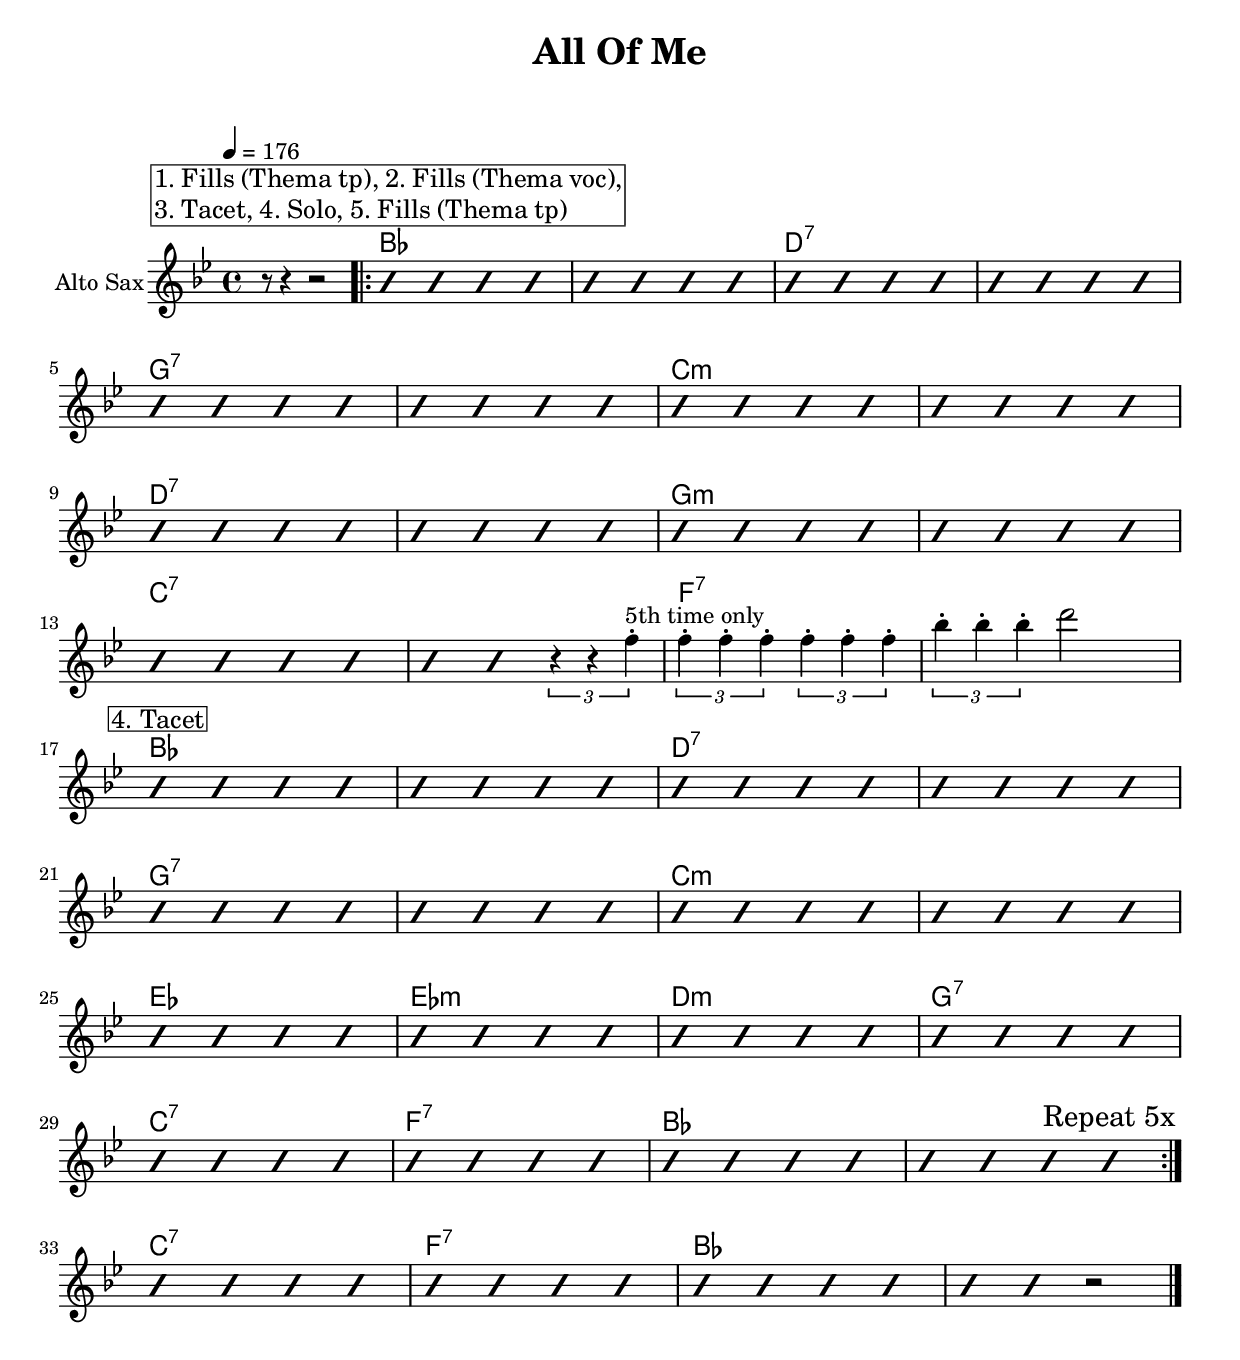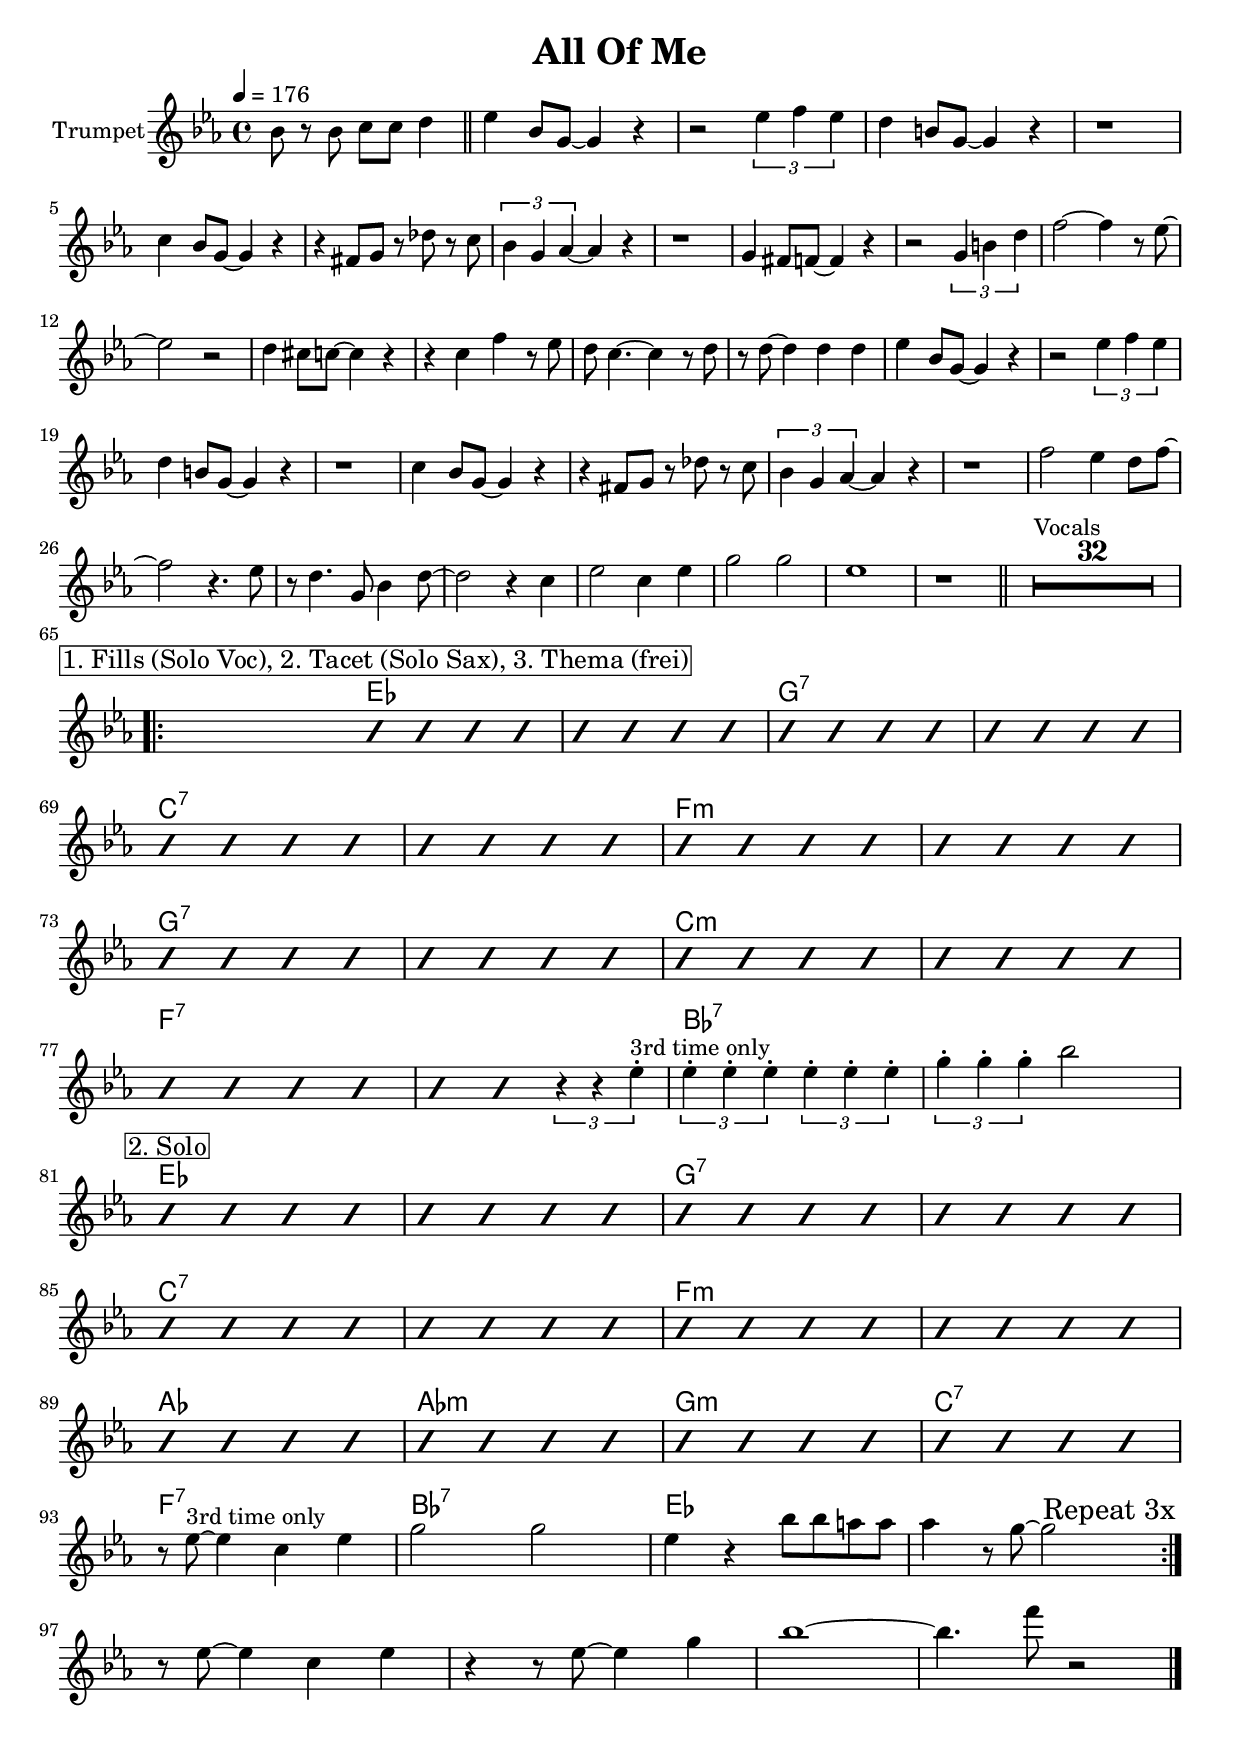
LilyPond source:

#(ly:set-option 'relative-includes #t)
\include "lib.ly"

\header {
  title = "All Of Me"
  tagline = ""
}

global = {
  \time 4/4
  \key des \major
  \clef "violin"
  \set Score.skipBars = ##t % combine multi-rests
}

structureTp = {
  \tempo 4 = 176
  \partial 2..
  s2..
  \bar "||"
  s1*32 \bar "||" % instrumental
  s1*0^"Vocals" s1*32 % theme voc (fills clarinet)
  s1*32 % solo voc (fills trombone)
  s1*4  \bar "|."
}

structureAs = {
  \tempo 4 = 176
  \partial 2..
  s2..
  s1*32
  s1*4  \bar "|."
}

theChords = \chordmode {
  \set Score.proportionalNotationDuration = #(ly:make-moment 1 8 )
  des1 s f:7 s
  bes:7 s es:m s
  f:7 s bes:m s
  es:7 s as:7 s
  des1 s f:7 s
  bes:7 s es:m s
  ges ges:m f:m bes:7
  es:7 as:7 des s
  \unset Score.proportionalNotationDuration
}

trumpetChords = \transpose bes c {
  s2..
  s1*32
  s1*32
  \theChords
}
altoChords = \transpose es c {
  s2..
  \theChords
  \chordmode { es1:7 as:7 des s }
}

slTp = \relative c''' { as4 as as as }
slAs = \relative c'' { des4 des des des }

trumpet = \transpose bes c \relative c''' {
  \global
  \set Staff.instrumentName = #"Trumpet"
  \partial 2..
  as8 r as bes bes c4 |
  des as8 f~ f4 r | r2 \tuplet 3/2 {des'4 es des} | c a8 f~ f4 r | r1 |
  bes4 as8 f~ f4 r | r e8 f r ces' r bes | \tuplet 3/2 { as4 f ges~ } ges r | r1 |
  f4 e8 es~ es4 r | r2 \tuplet 3/2 { f4 a c } | es2~ es4 r8 des~ | des2 r2 |
  c4 b8 bes~ bes4 r | r bes es r8 des | c bes4.~ bes4 r8 c | r c~ c4 c c |
  des as8 f~ f4 r | r2 \tuplet 3/2 {des'4 es des} | c a8 f~ f4 r | r1 |
  bes4 as8 f~ f4 r | r e8 f r ces' r bes | \tuplet 3/2 { as4 f ges~ } ges r | r1 |
  es'2 des4 c8 es~ | es2 r4. des8 | r c4. f,8 as4 c8~ | c2 r4 bes |
  des2 bes4 des | f2 f2 | des1 | r1 |
  R1*32
  \slash
  \repeat volta 3 {
    \repeat unfold 13 \slTp as4 as \endSlash \tuplet 3/2 {r4 r des-.^"3rd time only"}  \tuplet 3/2 {des-. des-. des-.} \tuplet 3/2 {des-. des-. des-.} \tuplet 3/2 {f-. f-. f-.} as2 \slash
    \repeat unfold 12 \slTp \endSlash r8 des,~^"3rd time only" des4 bes des | f2 f2 | des4 r as'8 as g g | ges4 r8 f8~ f2 \rightBreakMark "Repeat 3x"
  }
  r8 des~ des4 bes des | r4 r8 des~ des4 f | as1~ | as4. es'8 r2 |
}

remarksTrumpet = \lyricmode {
  \skip 2..
  \skip 1*64
  \markupBox "1. Fills (Solo Voc), 2. Tacet (Solo Sax), 3. Thema (frei)" 1 % duration
  \skip 1*15
  \markupBox "2. Solo"
}

breaksTrumpet = {
  s2..
  s1*4  \break
  s1*7  \break
  s1*7  \break
  s1*7  \break
  s1*39 \break
  s1*4  \break
  s1*4  \break
  s1*4  \break
  s1*4  \break
  s1*4  \break
  s1*4  \break
  s1*4  \break
  s1*4  \break
}

altoSax = \transpose es c \relative c''   {
  \global
  \set Staff.instrumentName = #"Alto Sax"
  \partial 2..
  r8 r4 r2 |
  \slash
  \repeat volta 5 {
  \repeat unfold 13 \slAs des4 des \endSlash \tuplet 3/2 {r4 r as'-.^"5th time only"}  \tuplet 3/2 {as-. as-. as-.} \tuplet 3/2 {as-. as-. as-.} \tuplet 3/2 {des-. des-. des-.} f2 \slash
  \repeat unfold 16 \slAs
  \rightBreakMark "Repeat 5x"
  }
  \repeat unfold 3 \slAs | des,4 des r2 |
  \endSlash
}

remarksAlto = \lyricmode {
  \skip 2..
  \markup \box { \column {
    \line { 1. Fills (Thema tp), 2. Fills (Thema voc),}
    \line { 3. Tacet, 4. Solo, 5. Fills (Thema tp) }
  } } 1
  \skip 1*15
  \markupBox "4. Tacet"
}

breaksAlto = {
  s2..
  s1*4 \break
  s1*4 \break
  s1*4 \break
  s1*4 \break
  s1*4 \break
  s1*4 \break
  s1*4 \break
  s1*4 \break
}

\book {
  \bookOutputSuffix "tp"
  \paper {
    system-system-spacing #'basic-distance = #11 % fit on page
  }
  \score {
    <<
      \lyricsAbove \remarksTrumpet
      \new ChordNames \trumpetChords
      \new Staff = "trumpet" <<
        \structureTp
        \breaksTrumpet
        \trumpet
      >>
    >>
  }
}
\book {
  \bookOutputSuffix "as"
  \paper {
    markup-system-spacing #'padding = #6
  }
  \score {
    <<
      \lyricsAbove \remarksAlto
      \new ChordNames \altoChords
      \new Staff = "altoSax" <<
        \structureAs
        \breaksAlto
        \altoSax
      >>
    >>
  }
}
